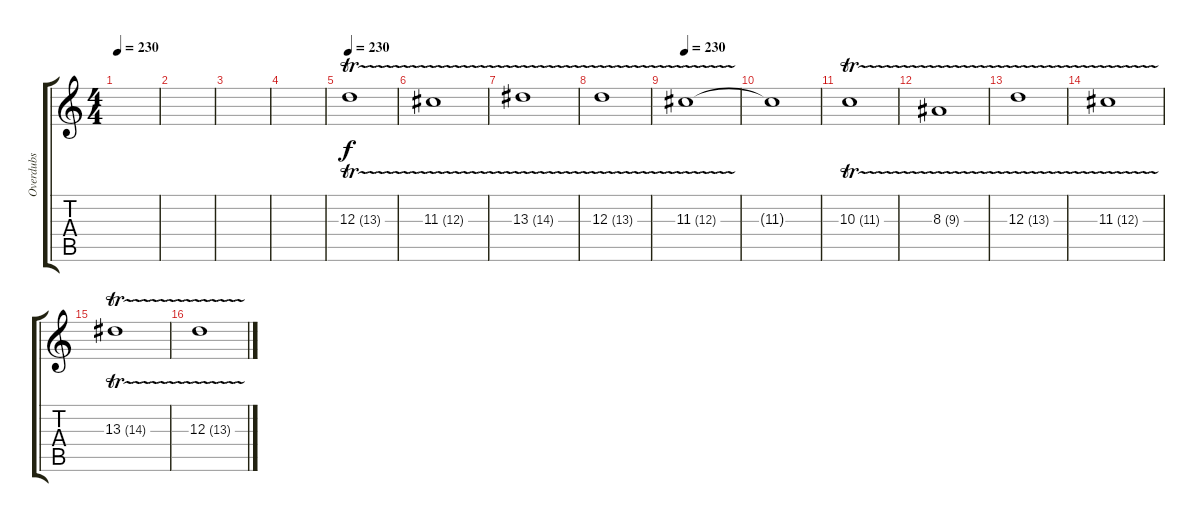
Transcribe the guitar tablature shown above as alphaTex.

\track ("Overdubs" "Overdubs") {instrument distortionguitar}
\staff {score tabs}
\tuning (B3 Ab3 D3 A2 E2 B1) {hide}
\ts (4 4)
\tempo 230
\clef g2
\ks c
|
|
|
|
\tempo 230
12.3{tr (13 16)}.1 |
11.3{tr (12 16)}.1 |
13.3{tr (14 16)}.1 |
12.3{tr (13 16)}.1 |
\tempo 230
11.3{tr (12 16)}.1 |
11.3{t}.1 |
10.3{tr (11 16)}.1 |
8.3{tr (9 16)}.1 |
12.3{tr (13 16)}.1 |
11.3{tr (12 16)}.1 |
13.3{tr (14 16)}.1 |
12.3{tr (13 16)}.1
